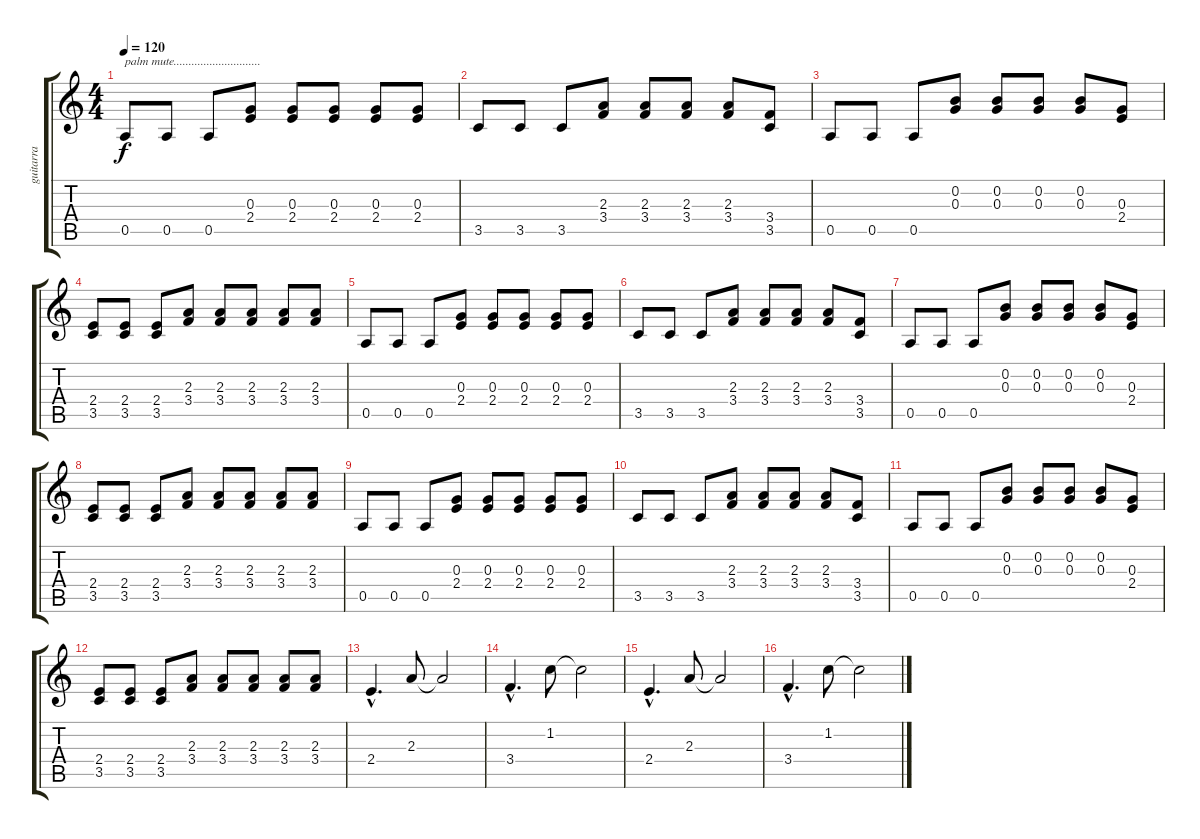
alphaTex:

\track ("guitarra" "guitarra") {instrument distortionguitar}
\staff {score tabs}
\tuning (E4 B3 G3 D3 A2 E2) {hide}
\ts (4 4)
\tempo 120
\clef g2
\ks c
0.5.8{txt "palm mute............................." dy f instrument electricguitarmuted} 0.5.8 0.5.8 (0.3 2.4).8 (0.3 2.4).8 (0.3 2.4).8 (0.3 2.4).8 (0.3 2.4).8 |
3.5.8 3.5.8 3.5.8 (2.3 3.4).8 (2.3 3.4).8 (2.3 3.4).8 (2.3 3.4).8 (3.4 3.5).8 |
0.5.8 0.5.8 0.5.8 (0.2 0.3).8 (0.2 0.3).8 (0.2 0.3).8 (0.2 0.3).8 (0.3 2.4).8 |
(2.4 3.5).8 (2.4 3.5).8 (2.4 3.5).8 (2.3 3.4).8 (2.3 3.4).8 (2.3 3.4).8 (2.3 3.4).8 (2.3 3.4).8 |
0.5.8 0.5.8 0.5.8 (0.3 2.4).8 (0.3 2.4).8 (0.3 2.4).8 (0.3 2.4).8 (0.3 2.4).8 |
3.5.8 3.5.8 3.5.8 (2.3 3.4).8 (2.3 3.4).8 (2.3 3.4).8 (2.3 3.4).8 (3.4 3.5).8 |
0.5.8 0.5.8 0.5.8 (0.2 0.3).8 (0.2 0.3).8 (0.2 0.3).8 (0.2 0.3).8 (0.3 2.4).8 |
(2.4 3.5).8 (2.4 3.5).8 (2.4 3.5).8 (2.3 3.4).8 (2.3 3.4).8 (2.3 3.4).8 (2.3 3.4).8 (2.3 3.4).8 |
0.5.8 0.5.8 0.5.8 (0.3 2.4).8 (0.3 2.4).8 (0.3 2.4).8 (0.3 2.4).8 (0.3 2.4).8 |
3.5.8 3.5.8 3.5.8 (2.3 3.4).8 (2.3 3.4).8 (2.3 3.4).8 (2.3 3.4).8 (3.4 3.5).8 |
0.5.8 0.5.8 0.5.8 (0.2 0.3).8 (0.2 0.3).8 (0.2 0.3).8 (0.2 0.3).8 (0.3 2.4).8 |
(2.4 3.5).8 (2.4 3.5).8 (2.4 3.5).8 (2.3 3.4).8 (2.3 3.4).8 (2.3 3.4).8 (2.3 3.4).8 (2.3 3.4).8 |
2.4{hac}.4{d instrument electricguitarclean} 2.3.8 2.3{t}.2 |
3.4{hac}.4{d} 1.2.8 1.2{t}.2 |
2.4{hac}.4{d} 2.3.8 2.3{t}.2 |
3.4{hac}.4{d} 1.2.8 1.2{t}.2
